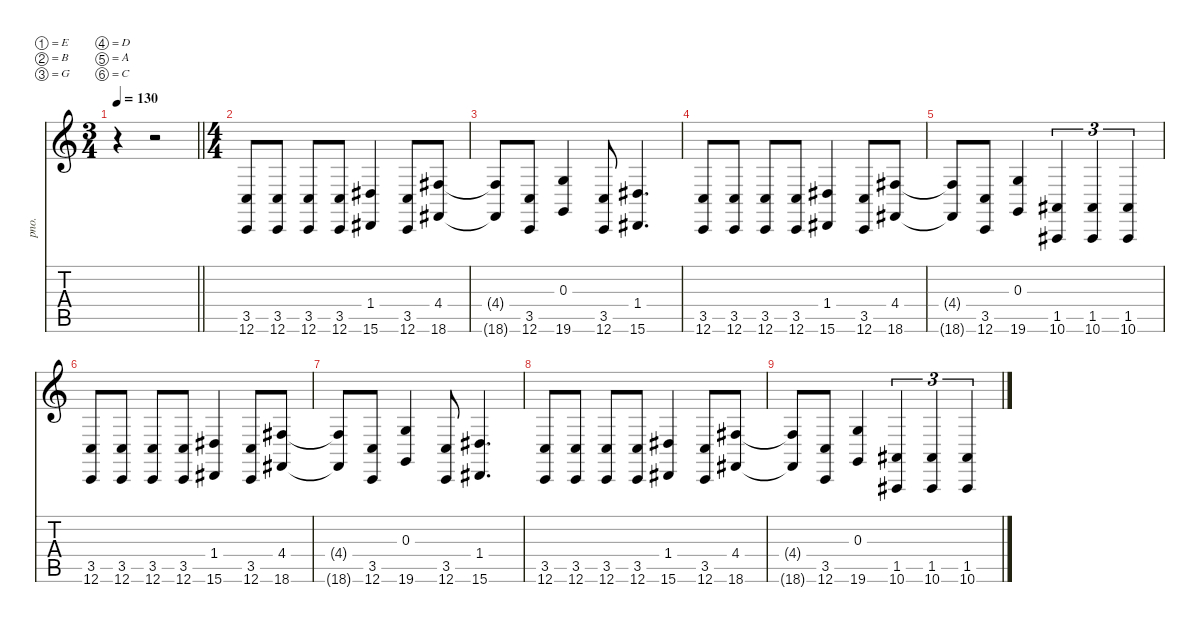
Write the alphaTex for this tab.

\defaultSystemsLayout 4
\hideDynamics
\bracketExtendMode nobrackets
\track ("Reney" "pno.") {mute instrument brightacousticpiano}
\staff {score tabs}
\tuning (E4 B3 G3 D3 A2 C1)
\ts (3 4)
\tempo 130
\clef g2
\barLineRight lightlight
\ks c
r.4{dy f beam Down} r.2{beam Down} |
\ts (4 4)
\beaming (8 2 2 2 2)
(3.5 12.6).8{beam Up} (3.5 12.6).8{beam Up} (3.5 12.6).8{beam Up} (3.5 12.6).8{beam Up} (1.4{acc #} 15.6{acc #}).4{beam Up} (3.5 12.6).8{beam Up} (4.4{acc #} 18.6{acc #}).8{beam Up} |
(4.4{t acc #} 18.6{t acc #}).8{beam Up} (3.5 12.6).8{beam Up} (0.3 19.6).4{beam Up} (3.5 12.6).8{beam Up} (1.4{acc #} 15.6{acc #}).4{d beam Up} |
(3.5 12.6).8{beam Up} (3.5 12.6).8{beam Up} (3.5 12.6).8{beam Up} (3.5 12.6).8{beam Up} (1.4{acc #} 15.6{acc #}).4{beam Up} (3.5 12.6).8{beam Up} (4.4{acc #} 18.6{acc #}).8{beam Up} |
(4.4{t acc #} 18.6{t acc #}).8{beam Up} (3.5 12.6).8{beam Up} (0.3 19.6).4{beam Up} (1.5{acc #} 10.6{acc #}).4{tu (3 2) beam Up} (1.5{acc #} 10.6{acc #}).4{tu (3 2) beam Up} (1.5{acc #} 10.6{acc #}).4{tu (3 2) beam Up} |
(3.5 12.6).8{beam Up} (3.5 12.6).8{beam Up} (3.5 12.6).8{beam Up} (3.5 12.6).8{beam Up} (1.4{acc #} 15.6{acc #}).4{beam Up} (3.5 12.6).8{beam Up} (4.4{acc #} 18.6{acc #}).8{beam Up} |
(4.4{t acc #} 18.6{t acc #}).8{beam Up} (3.5 12.6).8{beam Up} (0.3 19.6).4{beam Up} (3.5 12.6).8{beam Up} (1.4{acc #} 15.6{acc #}).4{d beam Up} |
(3.5 12.6).8{beam Up} (3.5 12.6).8{beam Up} (3.5 12.6).8{beam Up} (3.5 12.6).8{beam Up} (1.4{acc #} 15.6{acc #}).4{beam Up} (3.5 12.6).8{beam Up} (4.4{acc #} 18.6{acc #}).8{beam Up} |
(4.4{t acc #} 18.6{t acc #}).8{beam Up} (3.5 12.6).8{beam Up} (0.3 19.6).4{beam Up} (1.5{acc #} 10.6{acc #}).4{tu (3 2) beam Up} (1.5{acc #} 10.6{acc #}).4{tu (3 2) beam Up} (1.5{acc #} 10.6{acc #}).4{tu (3 2) beam Up}
